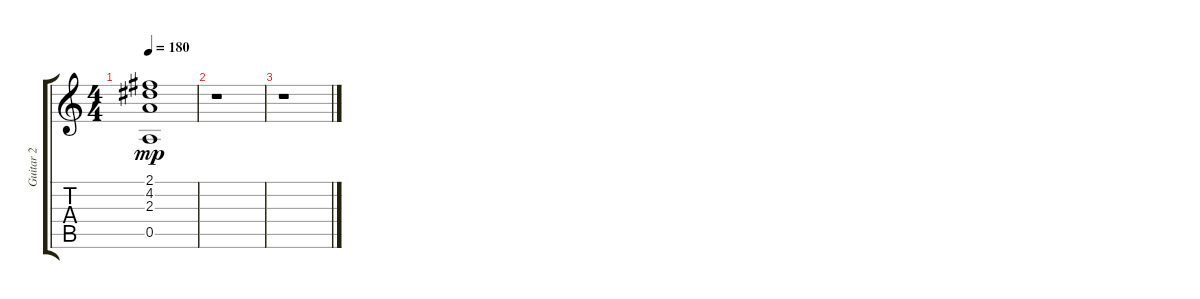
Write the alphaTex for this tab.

\track ("Guitar 2" "Guitar 2") {instrument distortionguitar}
\staff {score tabs}
\tuning (E4 B3 G3 D3 A2 E2) {hide}
\ts (4 4)
\tempo 180
\clef g2
\ks c
(2.1 4.2 2.3 0.5).1{dy mp} |
r.1 |
r.1
